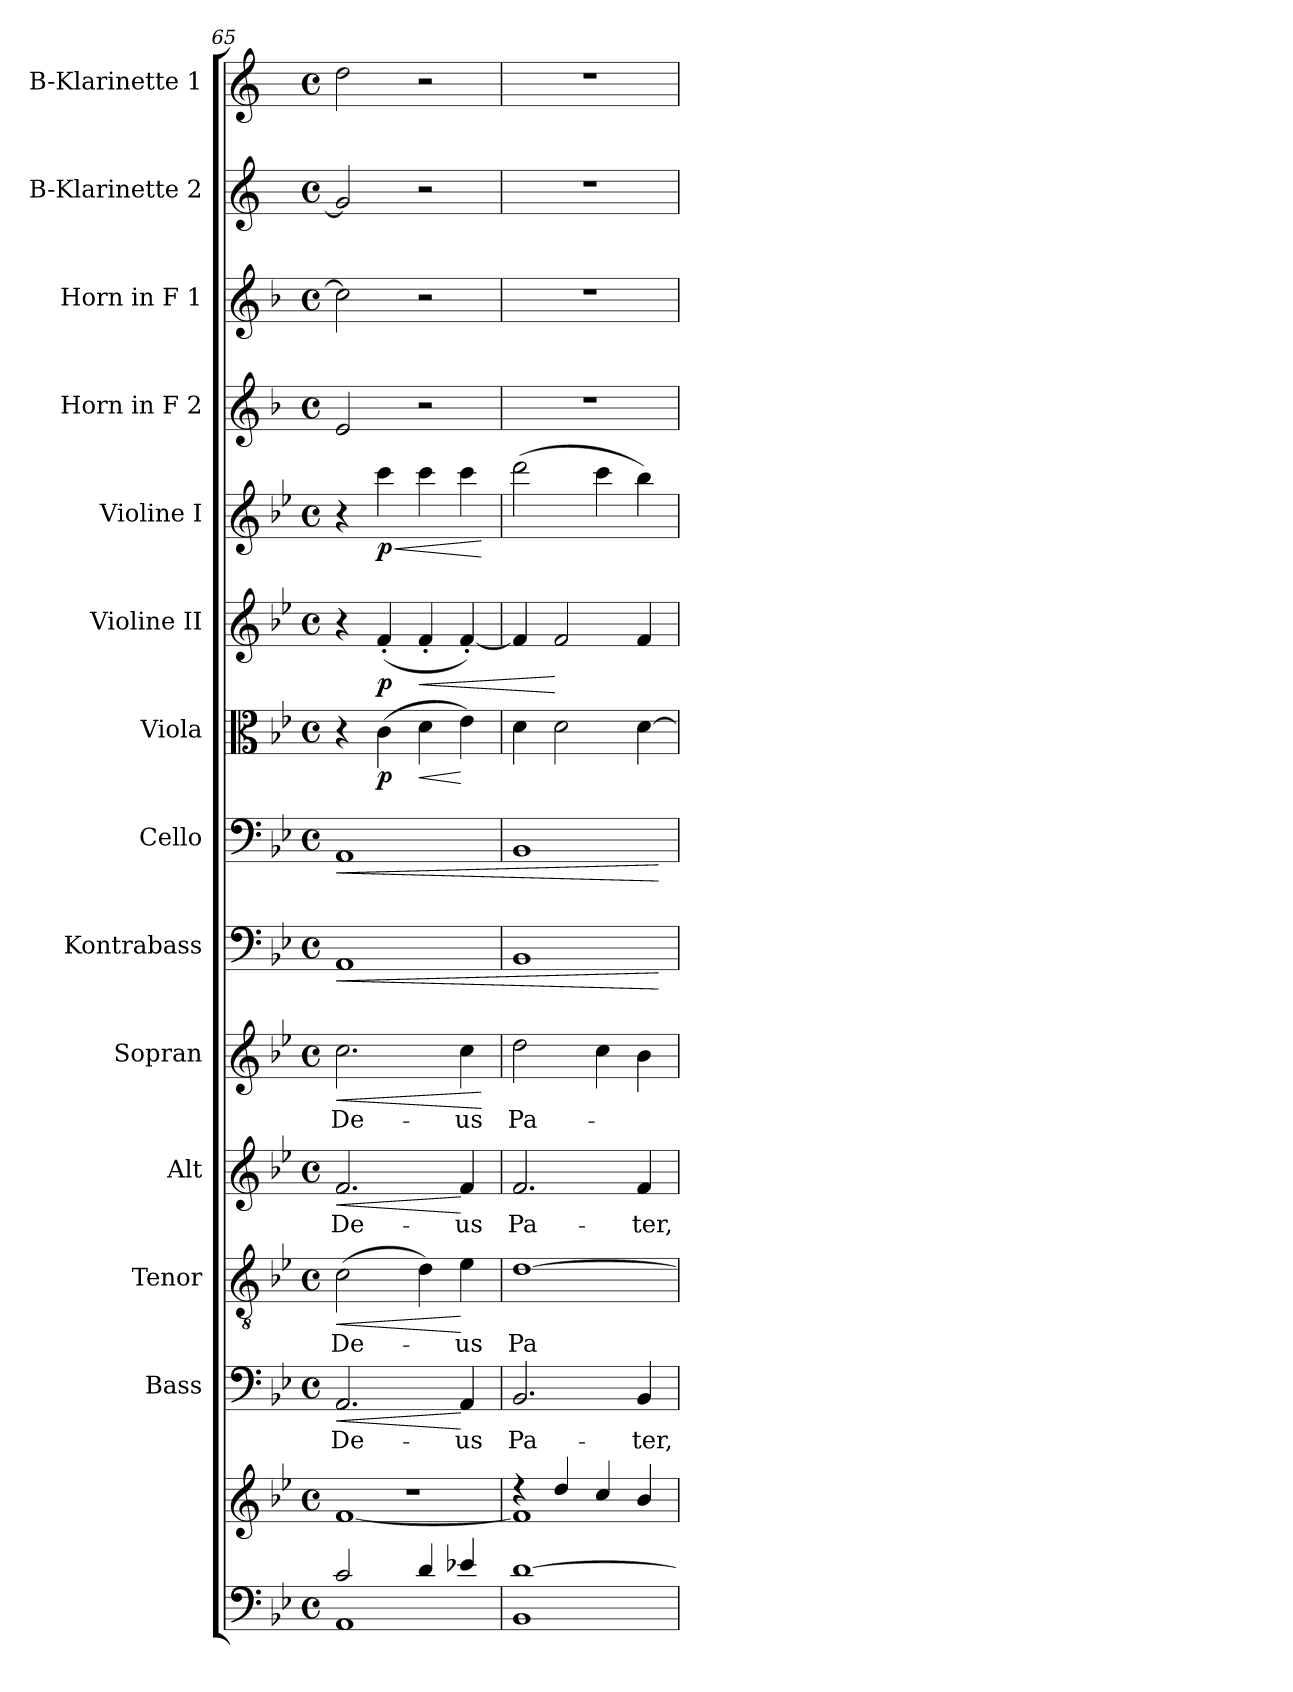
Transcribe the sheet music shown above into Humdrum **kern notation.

**kern	**kern	**kern	**text	**dynam	**kern	**text	**dynam	**kern	**text	**dynam	**kern	**text	**dynam	**kern	**dynam	**kern	**dynam	**kern	**dynam	**kern	**dynam	**kern	**dynam	**kern	**kern	**kern	**kern
*part14	*part14	*part13	*part13	*part13	*part12	*part12	*part12	*part11	*part11	*part11	*part10	*part10	*part10	*part9	*part9	*part8	*part8	*part7	*part7	*part6	*part6	*part5	*part5	*part4	*part3	*part2	*part1
*staff15	*staff14	*staff13	*staff13	*staff13	*staff12	*staff12	*staff12	*staff11	*staff11	*staff11	*staff10	*staff10	*staff10	*staff9	*staff9	*staff8	*staff8	*staff7	*staff7	*staff6	*staff6	*staff5	*staff5	*staff4	*staff3	*staff2	*staff1
*	*	*I"Bass	*	*	*I"Tenor	*	*	*I"Alt	*	*	*I"Sopran	*	*	*I"Kontrabass	*	*I"Cello	*	*I"Viola	*	*I"Violine II	*	*I"Violine I	*	*I"Horn in F 2	*I"Horn in F 1	*I"B-Klarinette 2	*I"B-Klarinette 1
*	*	*I'B.	*	*	*I'T.	*	*	*I'A.	*	*	*I'S.	*	*	*I'Kb.	*	*	*	*I'Vla.	*	*I'Vl. II	*	*I'Vl. I	*	*	*	*I'B Kl. 2	*I'B Kl. 1
*clefF4	*clefG2	*clefF4	*	*	*clefGv2	*	*	*clefG2	*	*	*clefG2	*	*	*clefF4	*	*clefF4	*	*clefC3	*	*clefG2	*	*clefG2	*	*clefG2	*clefG2	*clefG2	*clefG2
*	*	*	*	*	*	*	*	*	*	*	*	*	*	*ITrd7c12	*	*	*	*	*	*	*	*	*	*ITrd4c7	*ITrd4c7	*ITrd1c2	*ITrd1c2
*k[b-e-]	*k[b-e-]	*k[b-e-]	*	*	*k[b-e-]	*	*	*k[b-e-]	*	*	*k[b-e-]	*	*	*k[b-e-]	*	*k[b-e-]	*	*k[b-e-]	*	*k[b-e-]	*	*k[b-e-]	*	*k[b-e-]	*k[b-e-]	*k[b-e-]	*k[b-e-]
*B-:	*B-:	*B-:	*	*	*B-:	*	*	*B-:	*	*	*B-:	*	*	*B-:	*	*B-:	*	*B-:	*	*B-:	*	*B-:	*	*B-:	*B-:	*B-:	*B-:
*M4/4	*M4/4	*M4/4	*	*	*M4/4	*	*	*M4/4	*	*	*M4/4	*	*	*M4/4	*	*M4/4	*	*M4/4	*	*M4/4	*	*M4/4	*	*M4/4	*M4/4	*M4/4	*M4/4
*met(c)	*met(c)	*met(c)	*	*	*met(c)	*	*	*met(c)	*	*	*met(c)	*	*	*met(c)	*	*met(c)	*	*met(c)	*	*met(c)	*	*met(c)	*	*met(c)	*met(c)	*met(c)	*met(c)
=65	=65	=65	=65	=65	=65	=65	=65	=65	=65	=65	=65	=65	=65	=65	=65	=65	=65	=65	=65	=65	=65	=65	=65	=65	=65	=65	=65
*^	*^	*	*	*	*	*	*	*	*	*	*	*	*	*	*	*	*	*	*	*	*	*	*	*	*	*	*
!	!	!	!	!	!LO:LY:b	!LO:HP:b	!	!LO:LY:b	!LO:HP:b	!	!LO:LY:b	!LO:HP:b	!	!LO:LY:b	!LO:HP:b	!	!LO:HP:b	!	!LO:HP:b	!	!	!	!	!	!	!	!	!	!
2c/	1AA	1r	[<1f	2.AA/	De-	<	(>2c\	De-	<	2.f/	De-	<	2.cc\	De-	<	1AAA	<	1AA	<	4r	.	4r	.	4r	.	2A/	2f\]	2f/]	2cc\
!	!	!	!	!	!	!	!	!	!	!	!	!	!	!	!	!	!	!	!	!	!LO:DY:b	!	!LO:DY:b	!	!LO:HP:b	!	!	!	!
!	!	!	!	!	!	!	!	!	!	!	!	!	!	!	!	!	!	!	!	!	!	!	!	!	!LO:DY:n=1:b	!	!	!	!
.	.	.	.	.	.	.	.	.	.	.	.	.	.	.	.	.	.	.	.	(>4c\	p	(<4f'</	p	4ccc\	< p	.	.	.	.
!	!	!	!	!	!	!	!	!	!	!	!	!	!	!	!	!	!	!	!	!	!LO:HP:b	!	!LO:HP:b	!	!	!	!	!	!
4d/	.	.	.	.	.	.	4d\)	.	.	.	.	.	.	.	.	.	.	.	.	4d\	<	4f'</	<	4ccc\	.	2r	2r	2r	2r
!	!	!	!	!	!LO:LY:b	!	!	!LO:LY:b	!	!	!LO:LY:b	!	!	!LO:LY:b	!	!	!	!	!	!	!	!	!	!	!	!	!	!	!
4e-X/	.	.	.	4AA/	-us	[	4e-\	-us	[	4f/	-us	[	4cc\	-us	.	.	.	.	.	4e-\)	[	[4f'</)	.	4ccc\	.	.	.	.	.
*v	*v	*	*	*	*	*	*	*	*	*	*	*	*	*	*	*	*	*	*	*	*	*	*	*	*	*	*	*	*
*	*v	*v	*	*	*	*	*	*	*	*	*	*	*	*	*	*	*	*	*	*	*	*	*	*	*	*	*	*
.	.	.	.	.	.	.	.	.	.	.	.	.	[	.	.	.	.	.	.	.	.	.	[	.	.	.	.
=66	=66	=66	=66	=66	=66	=66	=66	=66	=66	=66	=66	=66	=66	=66	=66	=66	=66	=66	=66	=66	=66	=66	=66	=66	=66	=66	=66
*^	*^	*	*	*	*	*	*	*	*	*	*	*	*	*	*	*	*	*	*	*	*	*	*	*	*	*	*
!	!	!	!	!	!LO:LY:b	!	!	!LO:LY:b	!	!	!LO:LY:b	!	!	!LO:LY:b	!	!	!	!	!	!	!	!	!	!	!	!	!	!	!
[>1d	1BB-	4rdd	1f]	2.BB-/	Pa-	.	[1d	Pa-	.	2.f/	Pa-	.	2dd\	Pa-	.	1BBB-	.	1BB-	.	4d\	.	4f/]	.	(>2ddd\	.	1r	1r	1r	1r
.	.	4dd/	.	.	.	.	.	.	.	.	.	.	.	.	.	.	.	.	.	2d\	.	2f/	[	.	.	.	.	.	.
.	.	4cc/	.	.	.	.	.	.	.	.	.	.	4cc\	.	.	.	.	.	.	.	.	.	.	4ccc\	.	.	.	.	.
!	!	!	!	!	!LO:LY:b	!	!	!	!	!	!LO:LY:b	!	!	!	!	!	!	!	!	!	!	!	!	!	!	!	!	!	!
.	.	4b-/	.	4BB-/	-ter,	.	.	.	.	4f/	-ter,	.	4b-\	.	.	.	.	.	.	[4d\	.	4f/	.	4bb-\)	.	.	.	.	.
*v	*v	*	*	*	*	*	*	*	*	*	*	*	*	*	*	*	*	*	*	*	*	*	*	*	*	*	*	*	*
*	*v	*v	*	*	*	*	*	*	*	*	*	*	*	*	*	*	*	*	*	*	*	*	*	*	*	*	*	*
.	.	.	.	.	.	.	.	.	.	.	.	.	.	.	[	.	[	.	.	.	.	.	.	.	.	.	.
=	=	=	=	=	=	=	=	=	=	=	=	=	=	=	=	=	=	=	=	=	=	=	=	=	=	=	=
*-	*-	*-	*-	*-	*-	*-	*-	*-	*-	*-	*-	*-	*-	*-	*-	*-	*-	*-	*-	*-	*-	*-	*-	*-	*-	*-	*-
